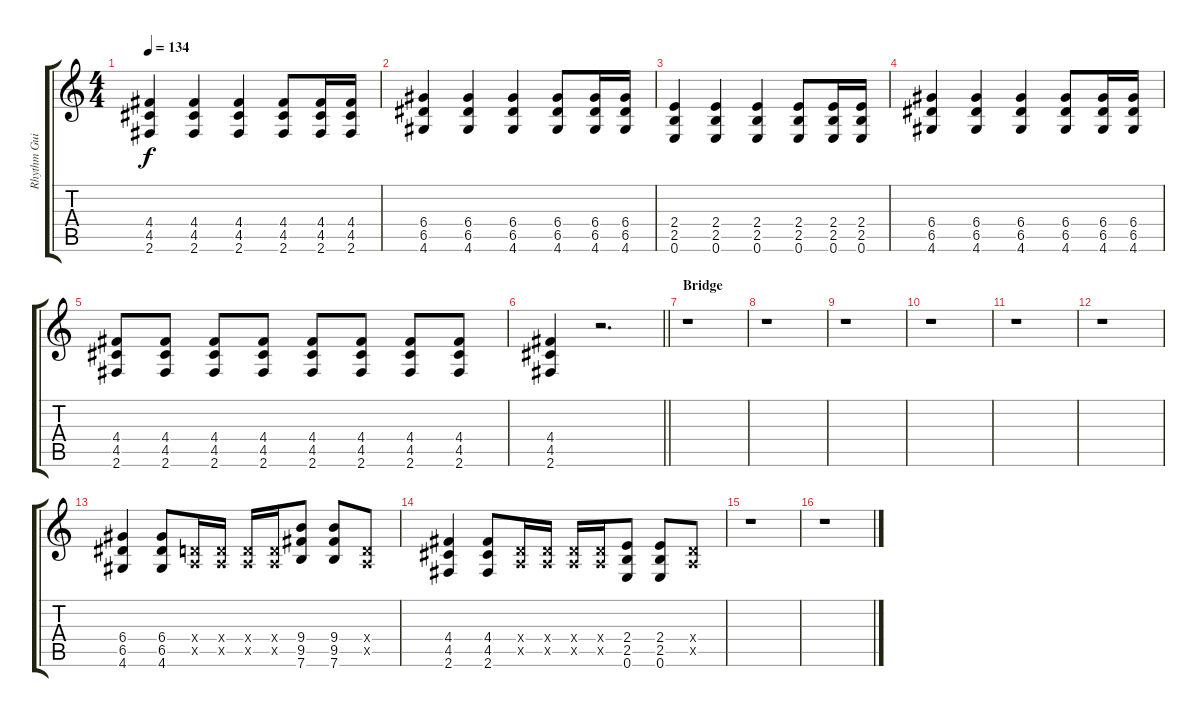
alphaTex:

\track ("Rhythm Guitar" "Rhythm Gui") {instrument electricguitarclean}
\staff {score tabs}
\tuning (E4 B3 G3 D3 A2 E2) {hide}
\ts (4 4)
\tempo 134
\clef g2
\ks c
(4.4 4.5 2.6).4{dy f} (4.4 4.5 2.6).4 (4.4 4.5 2.6).4 (4.4 4.5 2.6).8 (4.4 4.5 2.6).16 (4.4 4.5 2.6).16 |
(6.4 6.5 4.6).4 (6.4 6.5 4.6).4 (6.4 6.5 4.6).4 (6.4 6.5 4.6).8 (6.4 6.5 4.6).16 (6.4 6.5 4.6).16 |
(2.4 2.5 0.6).4 (2.4 2.5 0.6).4 (2.4 2.5 0.6).4 (2.4 2.5 0.6).8 (2.4 2.5 0.6).16 (2.4 2.5 0.6).16 |
(6.4 6.5 4.6).4 (6.4 6.5 4.6).4 (6.4 6.5 4.6).4 (6.4 6.5 4.6).8 (6.4 6.5 4.6).16 (6.4 6.5 4.6).16 |
(4.4 4.5 2.6).8 (4.4 4.5 2.6).8 (4.4 4.5 2.6).8 (4.4 4.5 2.6).8 (4.4 4.5 2.6).8 (4.4 4.5 2.6).8 (4.4 4.5 2.6).8 (4.4 4.5 2.6).8 |
\barLineRight lightlight
(4.4 4.5 2.6).4 r.2{d} |
\section ("" "Bridge")
r.1 |
r.1 |
r.1 |
r.1 |
r.1 |
r.1 |
(6.4 6.5 4.6).4 (6.4 6.5 4.6).8 (0.4{x} 0.5{x}).16 (0.4{x} 0.5{x}).16 (0.4{x} 0.5{x}).16 (0.4{x} 0.5{x}).16 (9.4 9.5 7.6).8 (9.4 9.5 7.6).8 (0.4{x} 0.5{x}).8 |
(4.4 4.5 2.6).4 (4.4 4.5 2.6).8 (0.4{x} 0.5{x}).16 (0.4{x} 0.5{x}).16 (0.4{x} 0.5{x}).16 (0.4{x} 0.5{x}).16 (2.4 2.5 0.6).8 (2.4 2.5 0.6).8 (0.4{x} 0.5{x}).8 |
r.1 |
r.1
